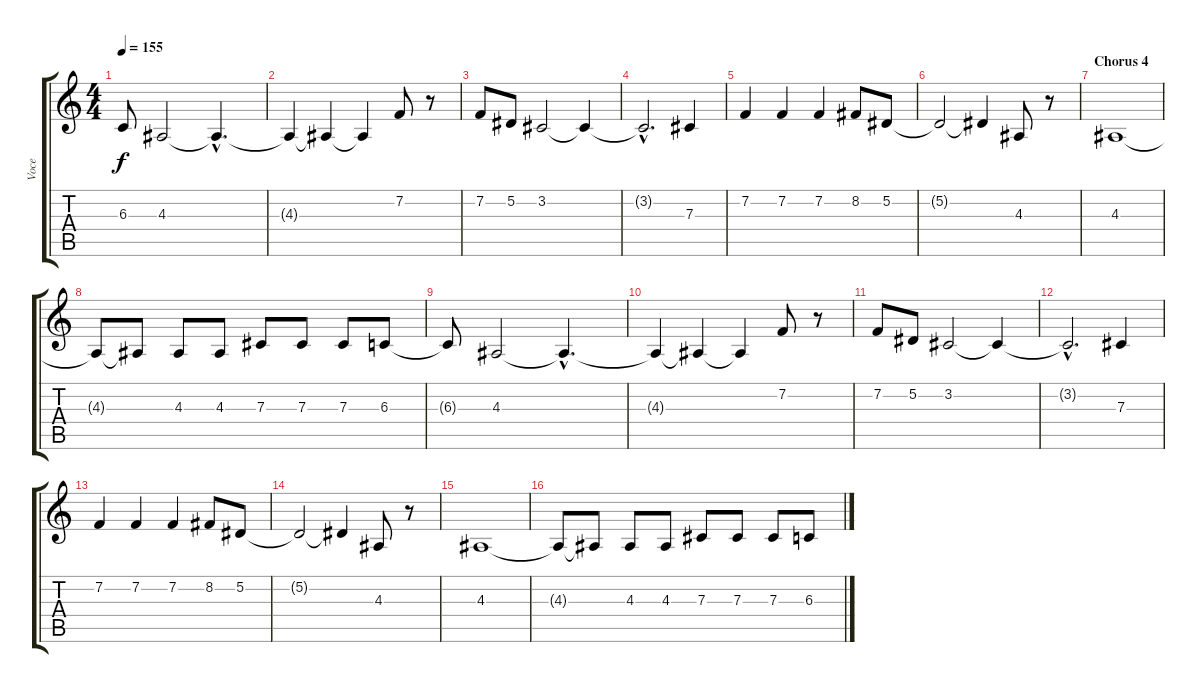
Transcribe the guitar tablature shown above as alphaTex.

\track ("Voce" "Voce") {instrument violin}
\staff {score tabs}
\tuning (Eb4 Bb3 Gb3 Db3 Ab2 Eb2) {hide}
\ts (4 4)
\tempo 155
\clef g2
\ks c
6.3{t}.8{dy f} 4.3.2 4.3{hac t}.4{d} |
4.3{t}.4 4.3{t}.4 4.3{t}.4 7.2.8 r.8 |
7.2.8 5.2.8 3.2.2 3.2{t}.4 |
3.2{hac t}.2{d} 7.3.4 |
7.2.4 7.2.4 7.2.4 8.2.8 5.2.8 |
5.2{t}.2 5.2{t}.4 4.3.8 r.8 |
\section ("" "Chorus 4")
4.3.1 |
4.3{t}.8 4.3{t}.8 4.3.8 4.3.8 7.3.8 7.3.8 7.3.8 6.3.8 |
6.3{t}.8 4.3.2 4.3{hac t}.4{d} |
4.3{t}.4 4.3{t}.4 4.3{t}.4 7.2.8 r.8 |
7.2.8 5.2.8 3.2.2 3.2{t}.4 |
3.2{hac t}.2{d} 7.3.4 |
7.2.4 7.2.4 7.2.4 8.2.8 5.2.8 |
5.2{t}.2 5.2{t}.4 4.3.8 r.8 |
4.3.1 |
4.3{t}.8 4.3{t}.8 4.3.8 4.3.8 7.3.8 7.3.8 7.3.8 6.3.8
